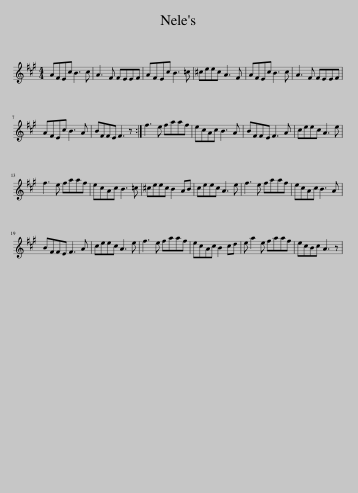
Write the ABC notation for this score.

X:1
L:1/8
M:4/4
I:linebreak $
K:A
V:1 treble
V:1
 AFEc B3 c | A3 F FEEF | AFEc B3 =c | ^ceec A3 F | AFEc B3 c | %5
 A3 F FEEF |$ AFEc B3 A | BFFE F3 z :| f3 e faaf | ecAc B3 A | %10
 BFFE F3 A | ceec A3 e |$ f3 e faaf | ecAc B3 =c | ^ceec B2 AB | %15
 ceec A3 e | f3 e faaf | ecAc B3 A |$ BFFE F3 A | ceec A3 e | %20
 f3 e faaf | ecAc B2 cd | e a2 e faaf | ecBc A3 z | %24
